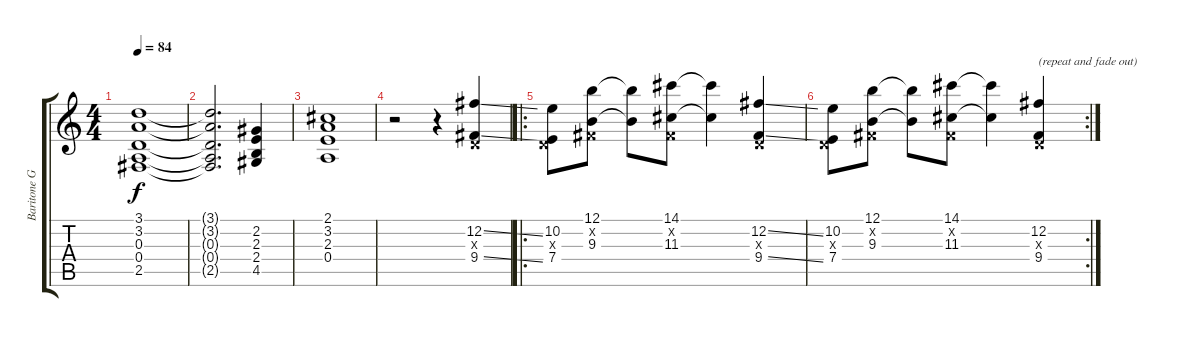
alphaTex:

\track ("Baritone Gtr. 2" "Baritone G") {instrument electricguitarclean}
\staff {score tabs}
\tuning (B3 Gb3 D3 A2 E2 B1) {hide}
\ts (4 4)
\tempo 84
\clef g2
\ks c
(3.1 3.2 0.3 0.4 2.5).1{dy f} |
(3.1{t} 3.2{t} 0.3{t} 0.4{t} 2.5{t}).2{d} (2.2 2.3 2.4 4.5).4 |
(2.1 3.2 2.3 0.4).1 |
r.2 r.4 (12.2{ss} 0.3{x} 9.4{ss}).4 |
\ro
(10.2 0.3{x} 7.4).8 (12.1 0.2{x} 9.3).8 (12.1{t} 9.3{t}).8 (14.1 0.2{x} 11.3).8 (14.1{t} 11.3{t}).4 (12.2{ss} 0.3{x} 9.4{ss}).4 |
\rc 2
(10.2 0.3{x} 7.4).8 (12.1 0.2{x} 9.3).8 (12.1{t} 9.3{t}).8 (14.1 0.2{x} 11.3).8 (14.1{t} 11.3{t}).4 (12.2 0.3{x} 9.4).4{txt "(repeat and fade out)"}
